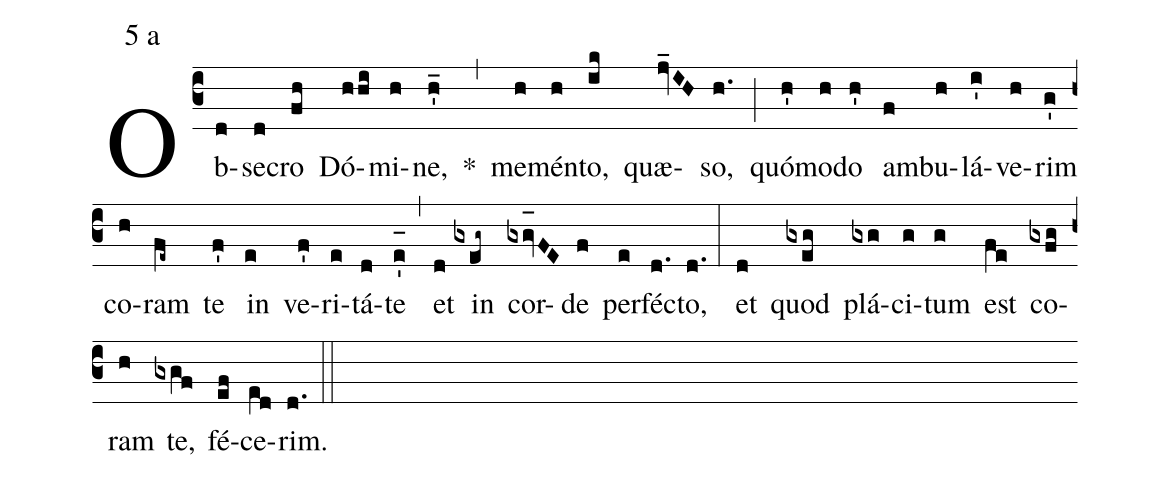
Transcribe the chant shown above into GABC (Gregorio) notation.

mode:5 a;
%%
(c3) Ob(d)se(d)cro(fh) Dó(hhi)mi(h)ne,(h'_) *(,) me(h)mén(h)to,(ik) quæ(jv_IH)so,(h.) (;) quó(h')mo(h)do(h') am(f)bu(h)lá(i')ve(h)rim(g') co(h)ram(fe~) te(f') in(e) ve(f')ri(e)tá(d)te(e'_[oh:h]) (,) et(d) in(gxeg~) cor(gxgv_[oh:h]FE)de(f) per(e)fé(d.)cto,(d.) (:) et(d) quod(gxeg) plá(gxg)ci(g)tum(g) est(fe) co(gxfg)ram(h) te,(gxgf) fé(ef)ce(e[ll:1]d)rim.(d.) (::)
